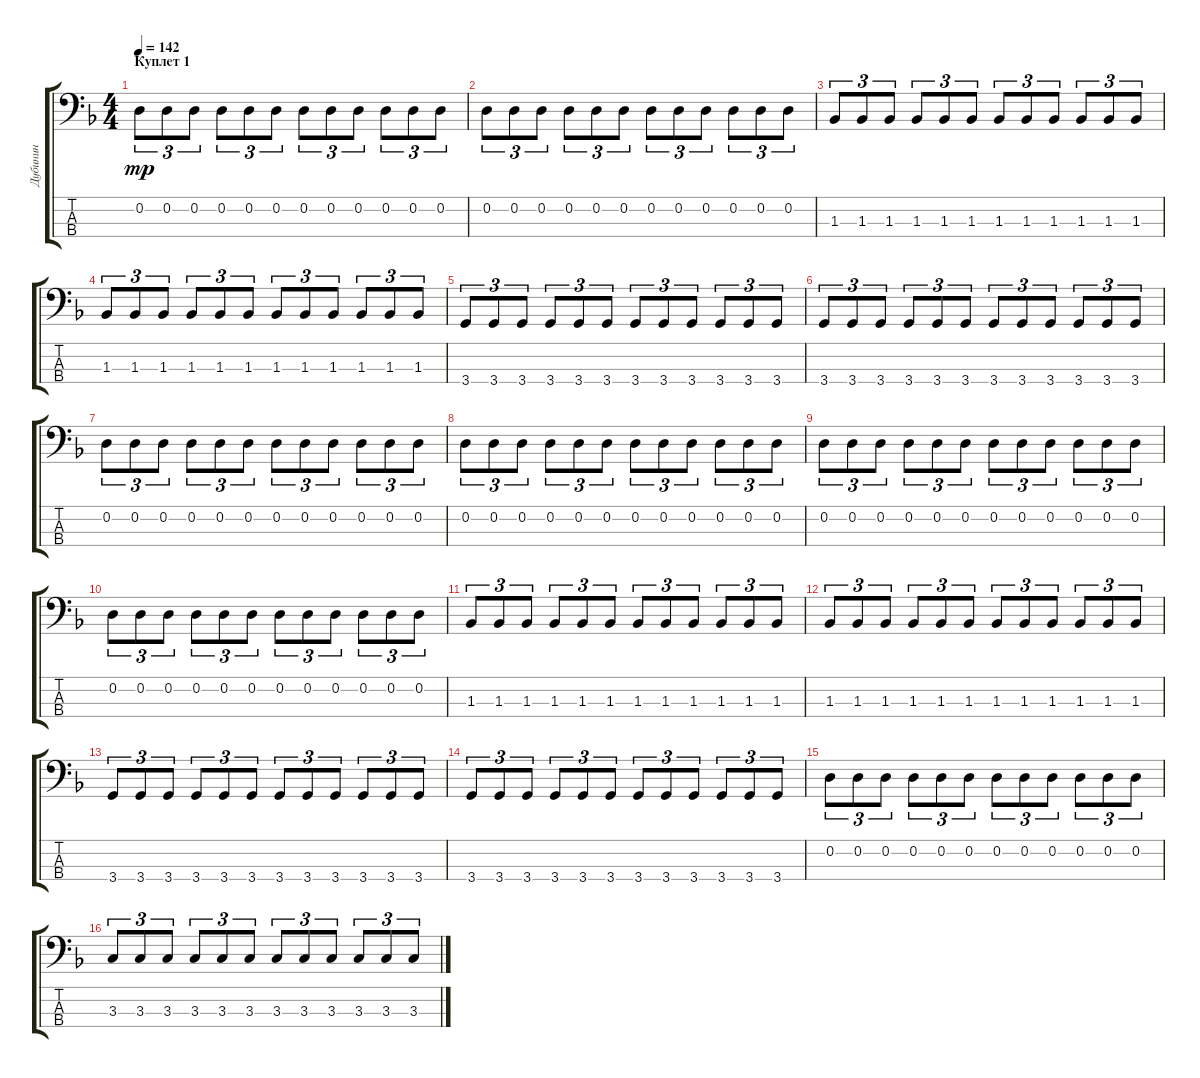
\track ("Дубинин" "Дубинин") {instrument electricbassfinger}
\staff {score tabs}
\tuning (G2 D2 A1 E1) {hide}
\ts (4 4)
\section ("" "Куплет 1")
\tempo 142
\clef f4
\ks dminor
0.2.8{tu (3 2) dy mp} 0.2.8{tu (3 2)} 0.2.8{tu (3 2)} 0.2.8{tu (3 2)} 0.2.8{tu (3 2)} 0.2.8{tu (3 2)} 0.2.8{tu (3 2)} 0.2.8{tu (3 2)} 0.2.8{tu (3 2)} 0.2.8{tu (3 2)} 0.2.8{tu (3 2)} 0.2.8{tu (3 2)} |
0.2.8{tu (3 2)} 0.2.8{tu (3 2)} 0.2.8{tu (3 2)} 0.2.8{tu (3 2)} 0.2.8{tu (3 2)} 0.2.8{tu (3 2)} 0.2.8{tu (3 2)} 0.2.8{tu (3 2)} 0.2.8{tu (3 2)} 0.2.8{tu (3 2)} 0.2.8{tu (3 2)} 0.2.8{tu (3 2)} |
1.3.8{tu (3 2)} 1.3.8{tu (3 2)} 1.3.8{tu (3 2)} 1.3.8{tu (3 2)} 1.3.8{tu (3 2)} 1.3.8{tu (3 2)} 1.3.8{tu (3 2)} 1.3.8{tu (3 2)} 1.3.8{tu (3 2)} 1.3.8{tu (3 2)} 1.3.8{tu (3 2)} 1.3.8{tu (3 2)} |
1.3.8{tu (3 2)} 1.3.8{tu (3 2)} 1.3.8{tu (3 2)} 1.3.8{tu (3 2)} 1.3.8{tu (3 2)} 1.3.8{tu (3 2)} 1.3.8{tu (3 2)} 1.3.8{tu (3 2)} 1.3.8{tu (3 2)} 1.3.8{tu (3 2)} 1.3.8{tu (3 2)} 1.3.8{tu (3 2)} |
3.4.8{tu (3 2)} 3.4.8{tu (3 2)} 3.4.8{tu (3 2)} 3.4.8{tu (3 2)} 3.4.8{tu (3 2)} 3.4.8{tu (3 2)} 3.4.8{tu (3 2)} 3.4.8{tu (3 2)} 3.4.8{tu (3 2)} 3.4.8{tu (3 2)} 3.4.8{tu (3 2)} 3.4.8{tu (3 2)} |
3.4.8{tu (3 2)} 3.4.8{tu (3 2)} 3.4.8{tu (3 2)} 3.4.8{tu (3 2)} 3.4.8{tu (3 2)} 3.4.8{tu (3 2)} 3.4.8{tu (3 2)} 3.4.8{tu (3 2)} 3.4.8{tu (3 2)} 3.4.8{tu (3 2)} 3.4.8{tu (3 2)} 3.4.8{tu (3 2)} |
0.2.8{tu (3 2)} 0.2.8{tu (3 2)} 0.2.8{tu (3 2)} 0.2.8{tu (3 2)} 0.2.8{tu (3 2)} 0.2.8{tu (3 2)} 0.2.8{tu (3 2)} 0.2.8{tu (3 2)} 0.2.8{tu (3 2)} 0.2.8{tu (3 2)} 0.2.8{tu (3 2)} 0.2.8{tu (3 2)} |
0.2.8{tu (3 2)} 0.2.8{tu (3 2)} 0.2.8{tu (3 2)} 0.2.8{tu (3 2)} 0.2.8{tu (3 2)} 0.2.8{tu (3 2)} 0.2.8{tu (3 2)} 0.2.8{tu (3 2)} 0.2.8{tu (3 2)} 0.2.8{tu (3 2)} 0.2.8{tu (3 2)} 0.2.8{tu (3 2)} |
0.2.8{tu (3 2)} 0.2.8{tu (3 2)} 0.2.8{tu (3 2)} 0.2.8{tu (3 2)} 0.2.8{tu (3 2)} 0.2.8{tu (3 2)} 0.2.8{tu (3 2)} 0.2.8{tu (3 2)} 0.2.8{tu (3 2)} 0.2.8{tu (3 2)} 0.2.8{tu (3 2)} 0.2.8{tu (3 2)} |
0.2.8{tu (3 2)} 0.2.8{tu (3 2)} 0.2.8{tu (3 2)} 0.2.8{tu (3 2)} 0.2.8{tu (3 2)} 0.2.8{tu (3 2)} 0.2.8{tu (3 2)} 0.2.8{tu (3 2)} 0.2.8{tu (3 2)} 0.2.8{tu (3 2)} 0.2.8{tu (3 2)} 0.2.8{tu (3 2)} |
1.3.8{tu (3 2)} 1.3.8{tu (3 2)} 1.3.8{tu (3 2)} 1.3.8{tu (3 2)} 1.3.8{tu (3 2)} 1.3.8{tu (3 2)} 1.3.8{tu (3 2)} 1.3.8{tu (3 2)} 1.3.8{tu (3 2)} 1.3.8{tu (3 2)} 1.3.8{tu (3 2)} 1.3.8{tu (3 2)} |
1.3.8{tu (3 2)} 1.3.8{tu (3 2)} 1.3.8{tu (3 2)} 1.3.8{tu (3 2)} 1.3.8{tu (3 2)} 1.3.8{tu (3 2)} 1.3.8{tu (3 2)} 1.3.8{tu (3 2)} 1.3.8{tu (3 2)} 1.3.8{tu (3 2)} 1.3.8{tu (3 2)} 1.3.8{tu (3 2)} |
3.4.8{tu (3 2)} 3.4.8{tu (3 2)} 3.4.8{tu (3 2)} 3.4.8{tu (3 2)} 3.4.8{tu (3 2)} 3.4.8{tu (3 2)} 3.4.8{tu (3 2)} 3.4.8{tu (3 2)} 3.4.8{tu (3 2)} 3.4.8{tu (3 2)} 3.4.8{tu (3 2)} 3.4.8{tu (3 2)} |
3.4.8{tu (3 2)} 3.4.8{tu (3 2)} 3.4.8{tu (3 2)} 3.4.8{tu (3 2)} 3.4.8{tu (3 2)} 3.4.8{tu (3 2)} 3.4.8{tu (3 2)} 3.4.8{tu (3 2)} 3.4.8{tu (3 2)} 3.4.8{tu (3 2)} 3.4.8{tu (3 2)} 3.4.8{tu (3 2)} |
0.2.8{tu (3 2)} 0.2.8{tu (3 2)} 0.2.8{tu (3 2)} 0.2.8{tu (3 2)} 0.2.8{tu (3 2)} 0.2.8{tu (3 2)} 0.2.8{tu (3 2)} 0.2.8{tu (3 2)} 0.2.8{tu (3 2)} 0.2.8{tu (3 2)} 0.2.8{tu (3 2)} 0.2.8{tu (3 2)} |
3.3.8{tu (3 2)} 3.3.8{tu (3 2)} 3.3.8{tu (3 2)} 3.3.8{tu (3 2)} 3.3.8{tu (3 2)} 3.3.8{tu (3 2)} 3.3.8{tu (3 2)} 3.3.8{tu (3 2)} 3.3.8{tu (3 2)} 3.3.8{tu (3 2)} 3.3.8{tu (3 2)} 3.3.8{tu (3 2)}
